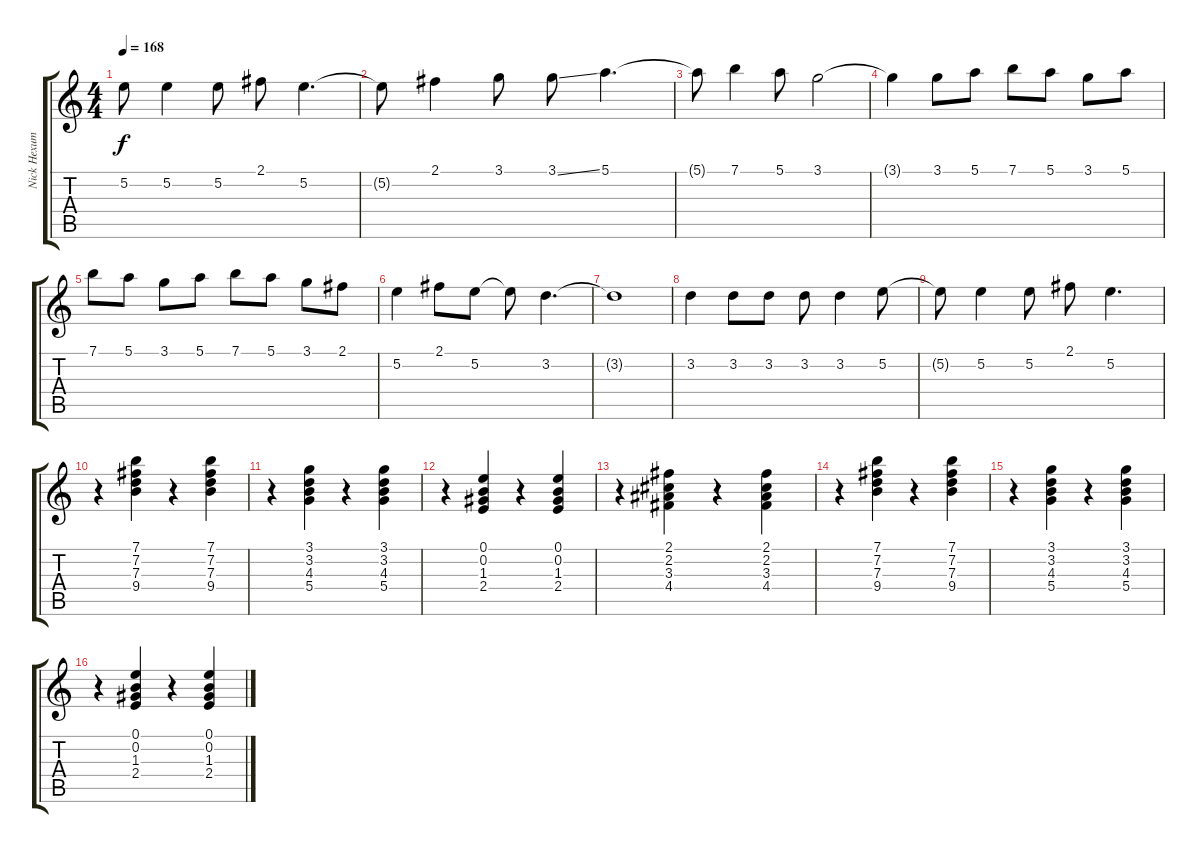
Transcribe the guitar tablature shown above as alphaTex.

\track ("Nick Hexum" "Nick Hexum") {instrument distortionguitar}
\staff {score tabs}
\tuning (E4 B3 G3 D3 A2 E2) {hide}
\ts (4 4)
\tempo 168
\clef g2
\ks c
5.2{t}.8{dy f} 5.2.4 5.2.8 2.1.8 5.2.4{d} |
5.2{t}.8 2.1.4 3.1.8 3.1{ss}.8 5.1.4{d} |
5.1{t}.8 7.1.4 5.1.8 3.1.2 |
3.1{t}.4 3.1.8 5.1.8 7.1.8 5.1.8 3.1.8 5.1.8 |
7.1.8 5.1.8 3.1.8 5.1.8 7.1.8 5.1.8 3.1.8 2.1.8 |
5.2.4 2.1.8 5.2.8 5.2{t}.8 3.2.4{d} |
3.2{t}.1 |
3.2.4 3.2.8 3.2.8 3.2.8 3.2.4 5.2.8 |
5.2{t}.8 5.2.4 5.2.8 2.1.8 5.2.4{d} |
r.4 (7.1 7.2 7.3 9.4).4 r.4 (7.1 7.2 7.3 9.4).4 |
r.4 (3.1 3.2 4.3 5.4).4 r.4 (3.1 3.2 4.3 5.4).4 |
r.4 (0.1 0.2 1.3 2.4).4 r.4 (0.1 0.2 1.3 2.4).4 |
r.4 (2.1 2.2 3.3 4.4).4 r.4 (2.1 2.2 3.3 4.4).4 |
r.4 (7.1 7.2 7.3 9.4).4 r.4 (7.1 7.2 7.3 9.4).4 |
r.4 (3.1 3.2 4.3 5.4).4 r.4 (3.1 3.2 4.3 5.4).4 |
r.4 (0.1 0.2 1.3 2.4).4 r.4 (0.1 0.2 1.3 2.4).4
